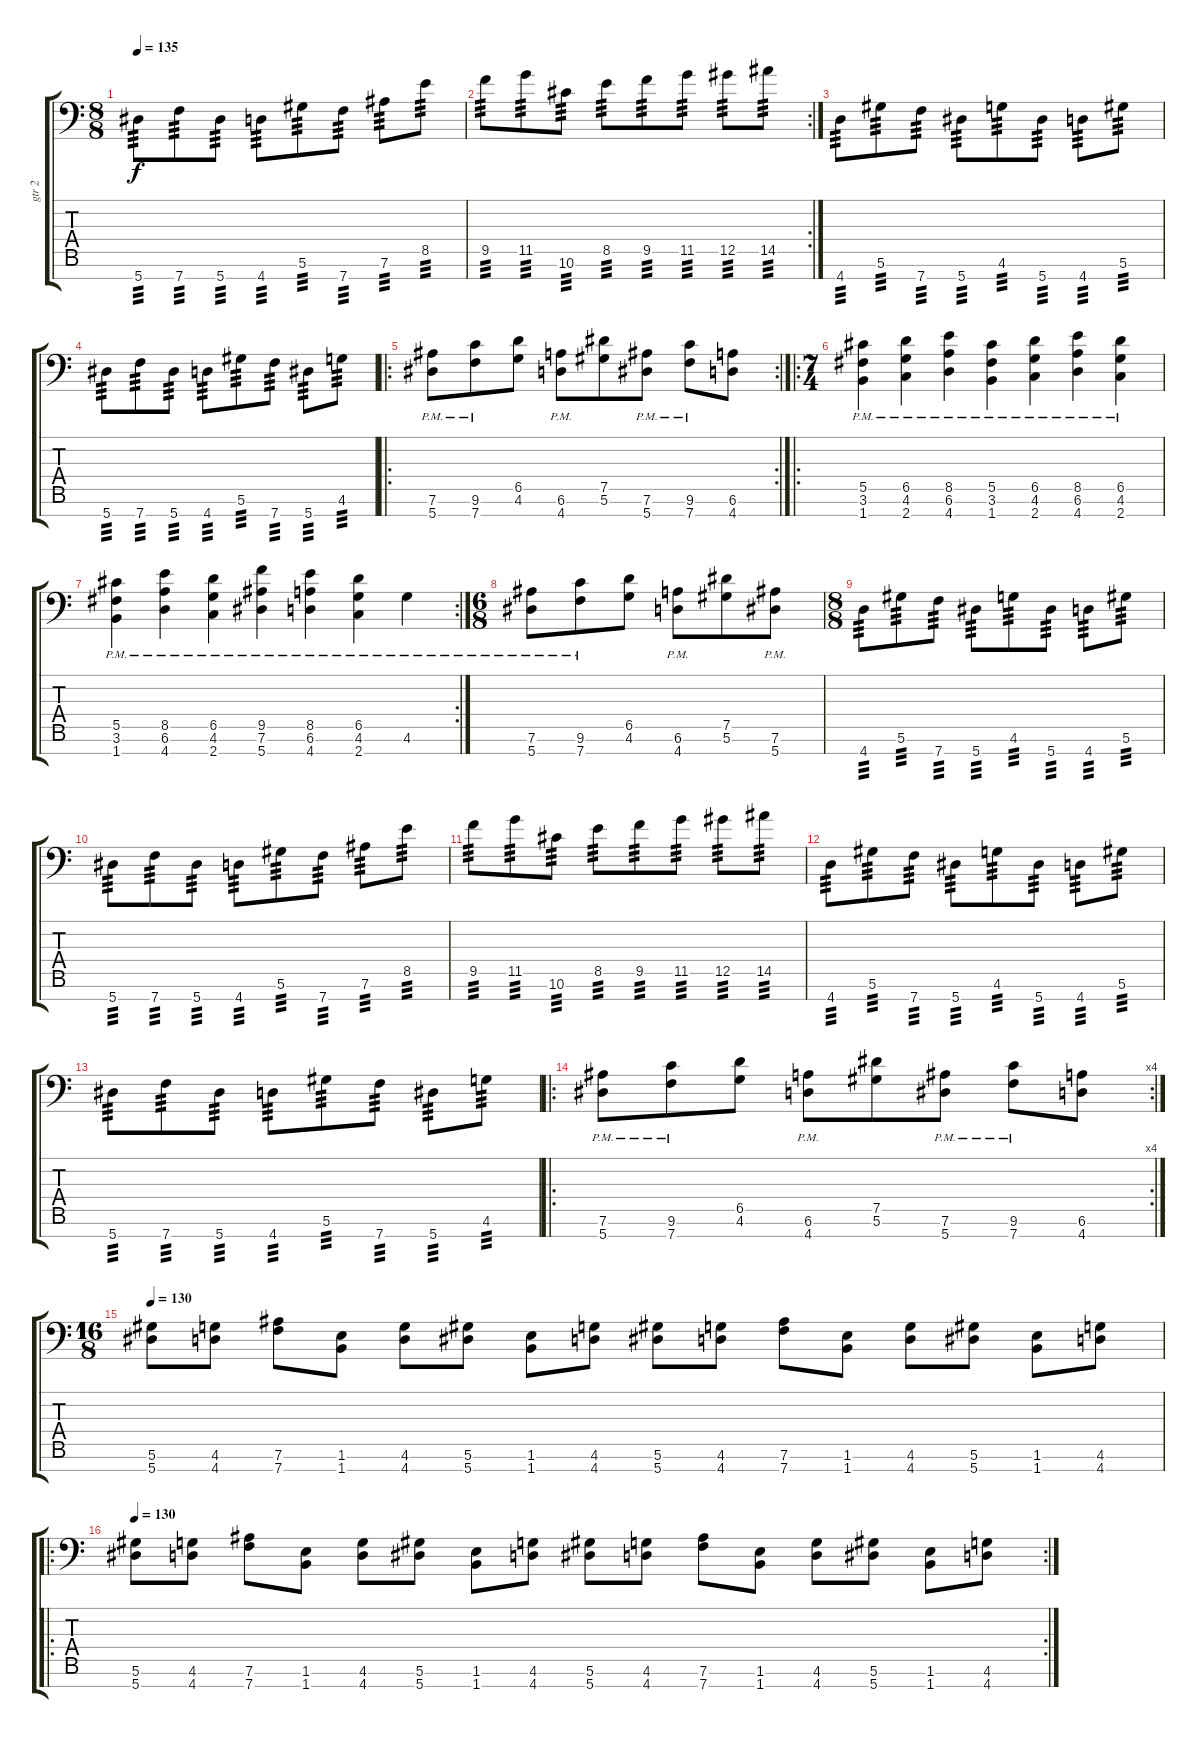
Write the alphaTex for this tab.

\track ("gtr 2" "gtr 2") {instrument overdrivenguitar}
\staff {score tabs}
\tuning (Eb4 Bb3 Gb3 Db3 Ab2 Eb2 Bb1) {hide}
\ts (8 8)
\tempo 135
\clef f4
\ks c
5.7.8{tp 3 dy f} 7.7.8{tp 3} 5.7.8{tp 3} 4.7.8{tp 3} 5.6.8{tp 3} 7.7.8{tp 3} 7.6.8{tp 3} 8.5.8{tp 3} |
\rc 2
9.5.8{tp 3} 11.5.8{tp 3} 10.6.8{tp 3} 8.5.8{tp 3} 9.5.8{tp 3} 11.5.8{tp 3} 12.5.8{tp 3} 14.5.8{tp 3} |
4.7.8{tp 3} 5.6.8{tp 3} 7.7.8{tp 3} 5.7.8{tp 3} 4.6.8{tp 3} 5.7.8{tp 3} 4.7.8{tp 3} 5.6.8{tp 3} |
5.7.8{tp 3} 7.7.8{tp 3} 5.7.8{tp 3} 4.7.8{tp 3} 5.6.8{tp 3} 7.7.8{tp 3} 5.7.8{tp 3} 4.6.8{tp 3} |
\ro
\rc 2
(7.6{pm} 5.7{pm}).8 (9.6{pm} 7.7{pm}).8 (6.5 4.6).8 (6.6{pm} 4.7{pm}).8 (7.5 5.6).8 (7.6{pm} 5.7{pm}).8 (9.6{pm} 7.7{pm}).8 (6.6 4.7).8 |
\ro
\ts (7 4)
(5.5{pm} 3.6{pm} 1.7{pm}).4 (6.5{pm} 4.6{pm} 2.7{pm}).4 (8.5{pm} 6.6{pm} 4.7{pm}).4 (5.5{pm} 3.6{pm} 1.7{pm}).4 (6.5{pm} 4.6{pm} 2.7{pm}).4 (8.5{pm} 6.6{pm} 4.7{pm}).4 (6.5{pm} 4.6{pm} 2.7{pm}).4 |
\rc 2
(5.5{pm} 3.6{pm} 1.7{pm}).4 (8.5{pm} 6.6{pm} 4.7{pm}).4 (6.5{pm} 4.6{pm} 2.7{pm}).4 (9.5{pm} 7.6{pm} 5.7{pm}).4 (8.5{pm} 6.6{pm} 4.7{pm}).4 (6.5{pm} 4.6{pm} 2.7{pm}).4 4.6{pm}.4 |
\ts (6 8)
(7.6{pm} 5.7{pm}).8 (9.6{pm} 7.7{pm}).8 (6.5 4.6).8 (6.6{pm} 4.7{pm}).8 (7.5 5.6).8 (7.6{pm} 5.7{pm}).8 |
\ts (8 8)
4.7.8{tp 3} 5.6.8{tp 3} 7.7.8{tp 3} 5.7.8{tp 3} 4.6.8{tp 3} 5.7.8{tp 3} 4.7.8{tp 3} 5.6.8{tp 3} |
5.7.8{tp 3} 7.7.8{tp 3} 5.7.8{tp 3} 4.7.8{tp 3} 5.6.8{tp 3} 7.7.8{tp 3} 7.6.8{tp 3} 8.5.8{tp 3} |
9.5.8{tp 3} 11.5.8{tp 3} 10.6.8{tp 3} 8.5.8{tp 3} 9.5.8{tp 3} 11.5.8{tp 3} 12.5.8{tp 3} 14.5.8{tp 3} |
4.7.8{tp 3} 5.6.8{tp 3} 7.7.8{tp 3} 5.7.8{tp 3} 4.6.8{tp 3} 5.7.8{tp 3} 4.7.8{tp 3} 5.6.8{tp 3} |
5.7.8{tp 3} 7.7.8{tp 3} 5.7.8{tp 3} 4.7.8{tp 3} 5.6.8{tp 3} 7.7.8{tp 3} 5.7.8{tp 3} 4.6.8{tp 3} |
\ro
\rc 4
(7.6{pm} 5.7{pm}).8 (9.6{pm} 7.7{pm}).8 (6.5 4.6).8 (6.6{pm} 4.7{pm}).8 (7.5 5.6).8 (7.6{pm} 5.7{pm}).8 (9.6{pm} 7.7{pm}).8 (6.6 4.7).8 |
\ts (16 8)
\tempo 130
(5.6 5.7).8 (4.6 4.7).8 (7.6 7.7).8 (1.6 1.7).8 (4.6 4.7).8 (5.6 5.7).8 (1.6 1.7).8 (4.6 4.7).8 (5.6 5.7).8 (4.6 4.7).8 (7.6 7.7).8 (1.6 1.7).8 (4.6 4.7).8 (5.6 5.7).8 (1.6 1.7).8 (4.6 4.7).8 |
\ro
\rc 2
\tempo 130
(5.6 5.7).8 (4.6 4.7).8 (7.6 7.7).8 (1.6 1.7).8 (4.6 4.7).8 (5.6 5.7).8 (1.6 1.7).8 (4.6 4.7).8 (5.6 5.7).8 (4.6 4.7).8 (7.6 7.7).8 (1.6 1.7).8 (4.6 4.7).8 (5.6 5.7).8 (1.6 1.7).8 (4.6 4.7).8
